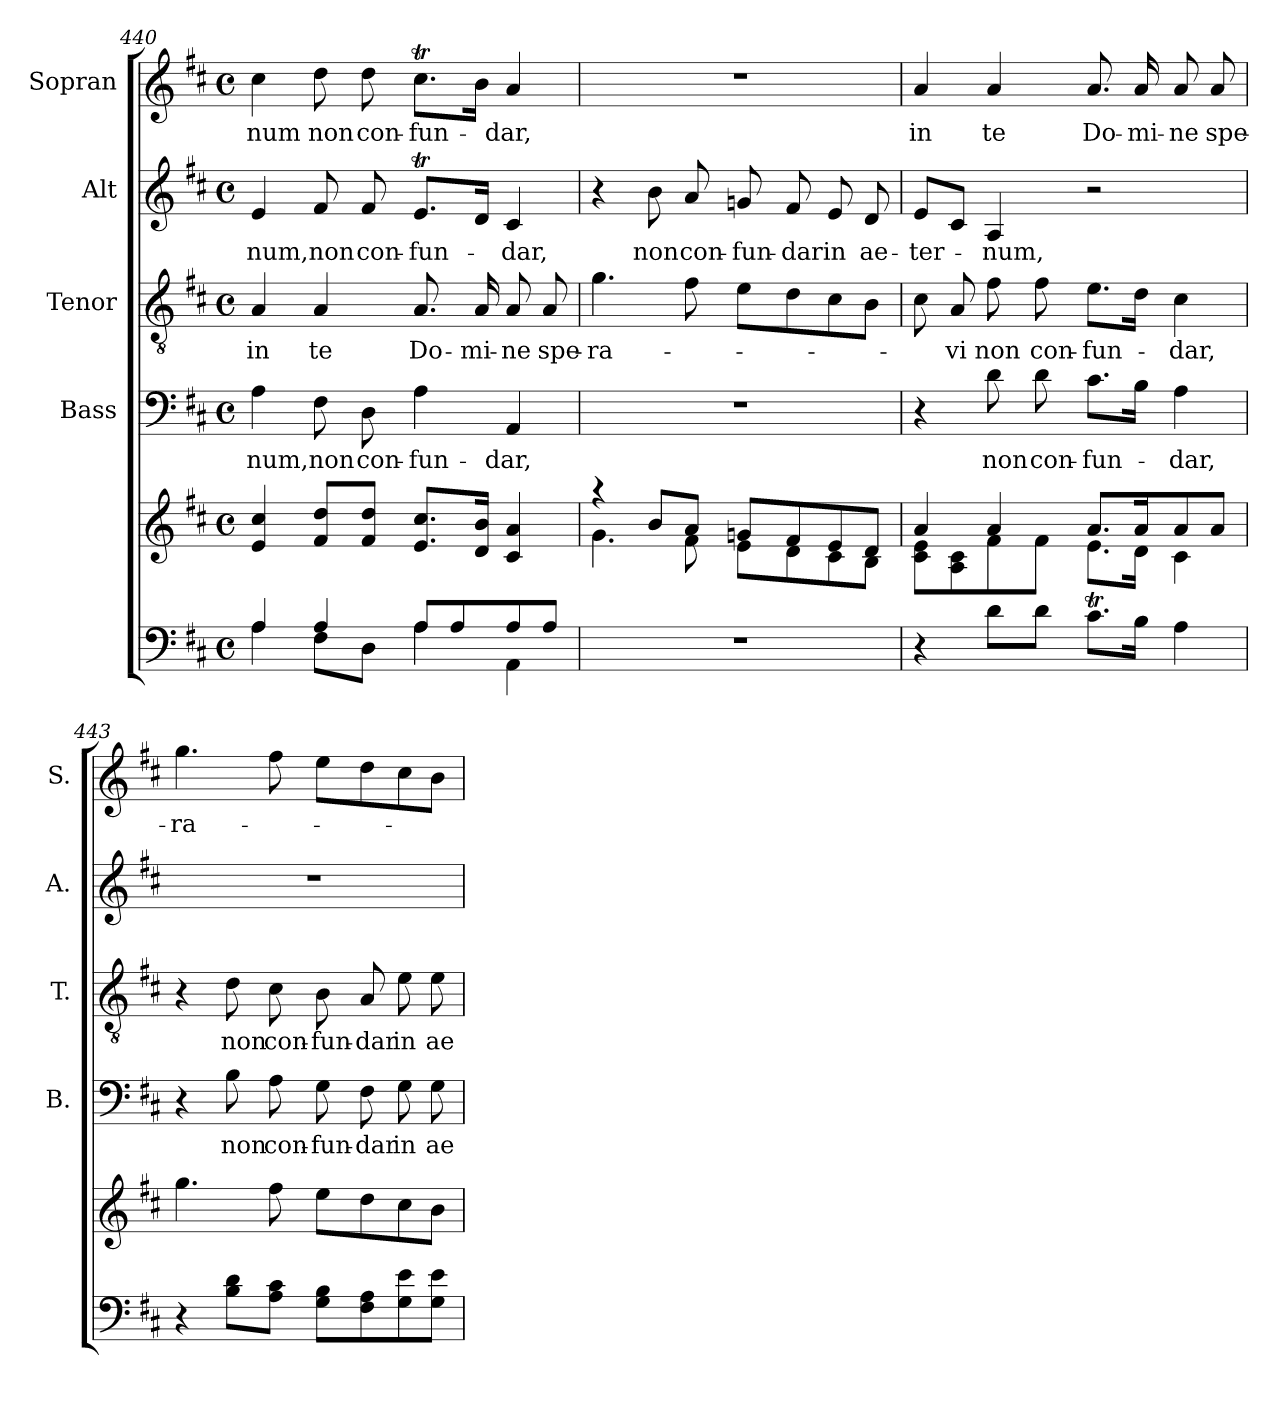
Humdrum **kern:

**kern	**kern	**kern	**text	**kern	**text	**kern	**text	**kern	**text
*part5	*part5	*part4	*part4	*part3	*part3	*part2	*part2	*part1	*part1
*staff6	*staff5	*staff4	*staff4	*staff3	*staff3	*staff2	*staff2	*staff1	*staff1
*	*	*I"Bass	*	*I"Tenor	*	*I"Alt	*	*I"Sopran	*
*	*	*I'B.	*	*I'T.	*	*I'A.	*	*I'S.	*
!!LO:LB:g=z
*clefF4	*clefG2	*clefF4	*	*clefGv2	*	*clefG2	*	*clefG2	*
*k[f#c#]	*k[f#c#]	*k[f#c#]	*	*k[f#c#]	*	*k[f#c#]	*	*k[f#c#]	*
*D:	*D:	*D:	*	*D:	*	*D:	*	*D:	*
*M4/4	*M4/4	*M4/4	*	*M4/4	*	*M4/4	*	*M4/4	*
*met(c)	*met(c)	*met(c)	*	*met(c)	*	*met(c)	*	*met(c)	*
=440	=440	=440	=440	=440	=440	=440	=440	=440	=440
*^	*	*	*	*	*	*	*	*	*
!	!	!	!	!LO:LY:b	!	!LO:LY:b	!	!LO:LY:b	!	!LO:LY:b
4A/	4A\	4e/ 4cc#/	4A\	-num,	4A/	in	4e/	-num,	4cc#\	-num
!	!	!	!	!LO:LY:b	!	!LO:LY:b	!	!LO:LY:b	!	!LO:LY:b
4A/	8F#\L	8f#/ 8dd/L	8F#\	non	4A/	te	8f#/	non	8dd\	non
!	!	!	!	!LO:LY:b	!	!	!	!LO:LY:b	!	!LO:LY:b
.	8D\J	8f#/ 8dd/J	8D\	con-	.	.	8f#/	con-	8dd\	con-
!	!	!	!	!LO:LY:b	!	!LO:LY:b	!	!LO:LY:b	!	!LO:LY:b
8A/L	4A\	8.e/ 8.cc#/L	4A\	-fun-	8.A/	Do-	8.eT/L	-fun-	8.cc#t\L	-fun-
8A/	.	.	.	.	.	.	.	.	.	.
!	!	!	!	!	!	!LO:LY:b	!	!	!	!
.	.	16d/ 16b/Jk	.	.	16A/	-mi-	16d/Jk	.	16b\Jk	.
!	!	!	!	!LO:LY:b	!	!LO:LY:b	!	!LO:LY:b	!	!LO:LY:b
8A/	4AA\	4c#/ 4a/	4AA/	-dar,	8A/	-ne	4c#/	-dar,	4a/	-dar,
!	!	!	!	!	!	!LO:LY:b	!	!	!	!
8A/J	.	.	.	.	8A/	spe-	.	.	.	.
*v	*v	*	*	*	*	*	*	*	*	*
!!LO:PB:g=z
=441	=441	=441	=441	=441	=441	=441	=441	=441	=441
*	*^	*	*	*	*	*	*	*	*
!	!	!	!	!	!	!LO:LY:b	!	!	!	!
1r	4raa	4.g\	1r	.	4.g\	-ra-	4r	.	1r	.
!	!	!	!	!	!	!	!	!LO:LY:b	!	!
.	8b/L	.	.	.	.	.	8b\	non	.	.
!	!	!	!	!	!	!	!	!LO:LY:b	!	!
.	8a/J	8f#\	.	.	8f#\	.	8a/	con-	.	.
!	!	!	!	!	!	!	!	!LO:LY:b	!	!
.	8gn/L	8e\L	.	.	8e\L	.	8gn/	-fun-	.	.
!	!	!	!	!	!	!	!	!LO:LY:b	!	!
.	8f#/	8d\	.	.	8d\	.	8f#/	-dar	.	.
!	!	!	!	!	!	!	!	!LO:LY:b	!	!
.	8e/	8c#\	.	.	8c#\	.	8e/	in	.	.
!	!	!	!	!	!	!	!	!LO:LY:b	!	!
.	8d/J	8B\J	.	.	8B\J	.	8d/	ae-	.	.
!!LO:LB:g=z
=442	=442	=442	=442	=442	=442	=442	=442	=442	=442	=442
!	!	!	!	!	!	!	!	!LO:LY:b	!	!LO:LY:b
4r	4a/	8c#\ 8e\L	4r	.	8c#\	.	8e/L	-ter-	4a/	in
!	!	!	!	!	!	!LO:LY:b	!	!	!	!
.	.	8A\ 8c#\	.	.	8A/	-vi	8c#/J	.	.	.
!	!	!	!	!LO:LY:b	!	!LO:LY:b	!	!LO:LY:b	!	!LO:LY:b
8d\L	4a/	8f#\	8d\	non	8f#\	non	4A/	-num,	4a/	te
!	!	!	!	!LO:LY:b	!	!LO:LY:b	!	!	!	!
8d\J	.	8f#\J	8d\	con-	8f#\	con-	.	.	.	.
!	!	!	!	!LO:LY:b	!	!LO:LY:b	!	!	!	!LO:LY:b
8.c#t\L	8.a/L	8.e\L	8.c#\L	-fun-	8.e\L	-fun-	2r	.	8.a/	Do-
!	!	!	!	!	!	!	!	!	!	!LO:LY:b
16B\Jk	16a/k	16d\Jk	16B\Jk	.	16d\Jk	.	.	.	16a/	-mi-
!	!	!	!	!LO:LY:b	!	!LO:LY:b	!	!	!	!LO:LY:b
4A\	8a/	4c#\	4A\	-dar,	4c#\	-dar,	.	.	8a/	-ne
!	!	!	!	!	!	!	!	!	!	!LO:LY:b
.	8a/J	.	.	.	.	.	.	.	8a/	spe-
*	*v	*v	*	*	*	*	*	*	*	*
!!LO:PB:g=z
=443	=443	=443	=443	=443	=443	=443	=443	=443	=443
!	!	!	!	!	!	!	!	!	!LO:LY:b
4r	4.gg\	4r	.	4r	.	1r	.	4.gg\	-ra-
!	!	!	!LO:LY:b	!	!LO:LY:b	!	!	!	!
8B\ 8d\L	.	8B\	non	8d\	non	.	.	.	.
!	!	!	!LO:LY:b	!	!LO:LY:b	!	!	!	!
8A\ 8c#\J	8ff#\	8A\	con-	8c#\	con-	.	.	8ff#\	.
!	!	!	!LO:LY:b	!	!LO:LY:b	!	!	!	!
8G\ 8B\L	8ee\L	8G\	-fun-	8B\	-fun-	.	.	8ee\L	.
!	!	!	!LO:LY:b	!	!LO:LY:b	!	!	!	!
8F#\ 8A\	8dd\	8F#\	-dar	8A/	-dar	.	.	8dd\	.
!	!	!	!LO:LY:b	!	!LO:LY:b	!	!	!	!
8G\ 8e\	8cc#\	8G\	in	8e\	in	.	.	8cc#\	.
!	!	!	!LO:LY:b	!	!LO:LY:b	!	!	!	!
8G\ 8e\J	8b\J	8G\	ae-	8e\	ae-	.	.	8b\J	.
=	=	=	=	=	=	=	=	=	=
*-	*-	*-	*-	*-	*-	*-	*-	*-	*-
